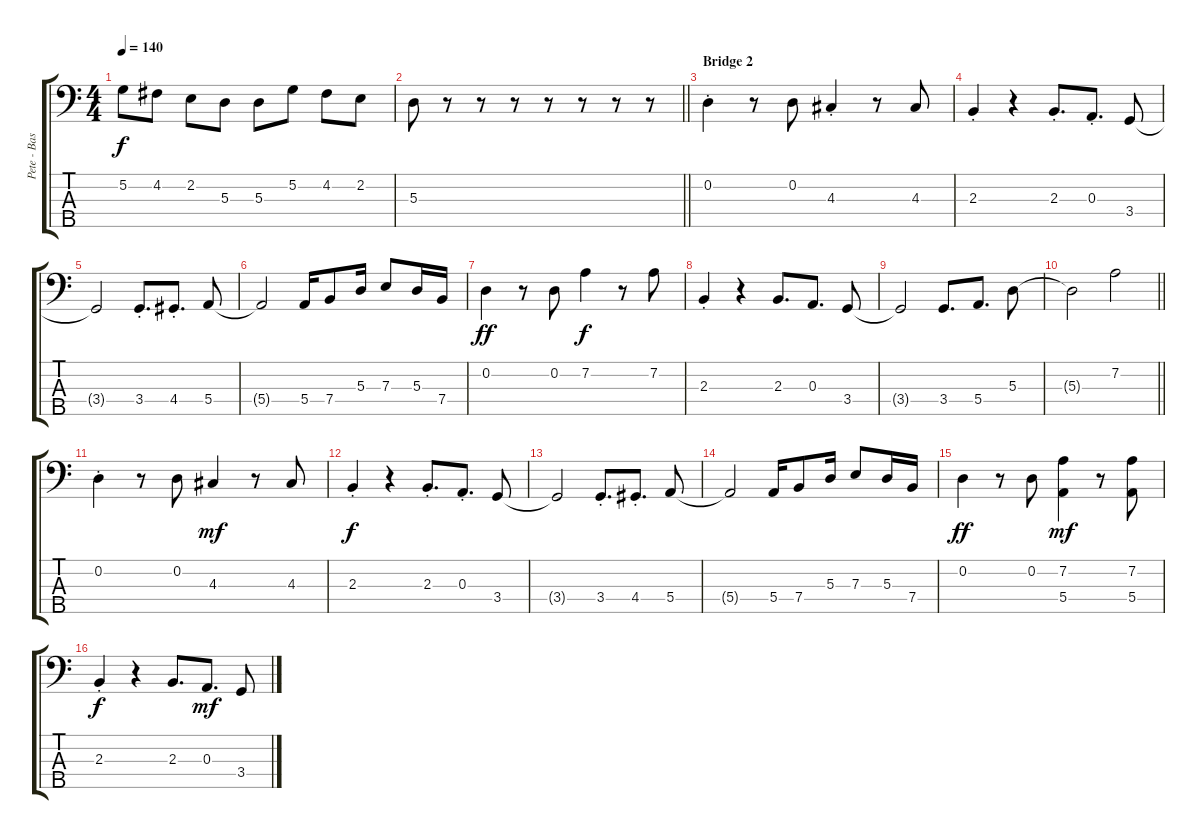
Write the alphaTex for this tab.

\track ("Pete - Bass" "Pete - Bas") {instrument electricbassfinger}
\staff {score tabs}
\tuning (G2 D2 A1 E1 B0) {hide}
\ts (4 4)
\tempo 140
\clef f4
\ks c
5.2.8{dy f} 4.2.8 2.2.8 5.3.8 5.3.8 5.2.8 4.2.8 2.2.8 |
\barLineRight lightlight
5.3.8 r.8 r.8 r.8 r.8 r.8 r.8 r.8 |
\section ("" "Bridge 2")
0.2{st}.4 r.8 0.2.8 4.3{st}.4 r.8 4.3.8 |
2.3{st}.4 r.4 2.3{st}.8{d} 0.3{st}.8{d} 3.4.8 |
3.4{t}.2 3.4{st}.8{d} 4.4{st}.8{d} 5.4.8 |
5.4{t}.2 5.4.16 7.4.8 5.3.16 7.3.8 5.3.16 7.4.16 |
0.2.4{dy ff} r.8 0.2.8 7.2.4{dy f} r.8 7.2.8 |
2.3{st}.4 r.4 2.3.8{d} 0.3.8{d} 3.4.8 |
3.4{t}.2 3.4.8{d} 5.4.8{d} 5.3.8 |
\barLineRight lightlight
5.3{t}.2 7.2.2 |
0.2{st}.4 r.8 0.2.8 4.3.4{dy mf} r.8 4.3.8 |
2.3{st}.4{dy f} r.4 2.3{st}.8{d} 0.3{st}.8{d} 3.4.8 |
3.4{t}.2 3.4{st}.8{d} 4.4{st}.8{d} 5.4.8 |
5.4{t}.2 5.4.16 7.4.8 5.3.16 7.3.8 5.3.16 7.4.16 |
0.2.4{dy ff} r.8 0.2.8 (7.2 5.4).4{dy mf} r.8 (7.2 5.4).8 |
2.3{st}.4{dy f} r.4 2.3.8{d} 0.3.8{d dy mf} 3.4.8
